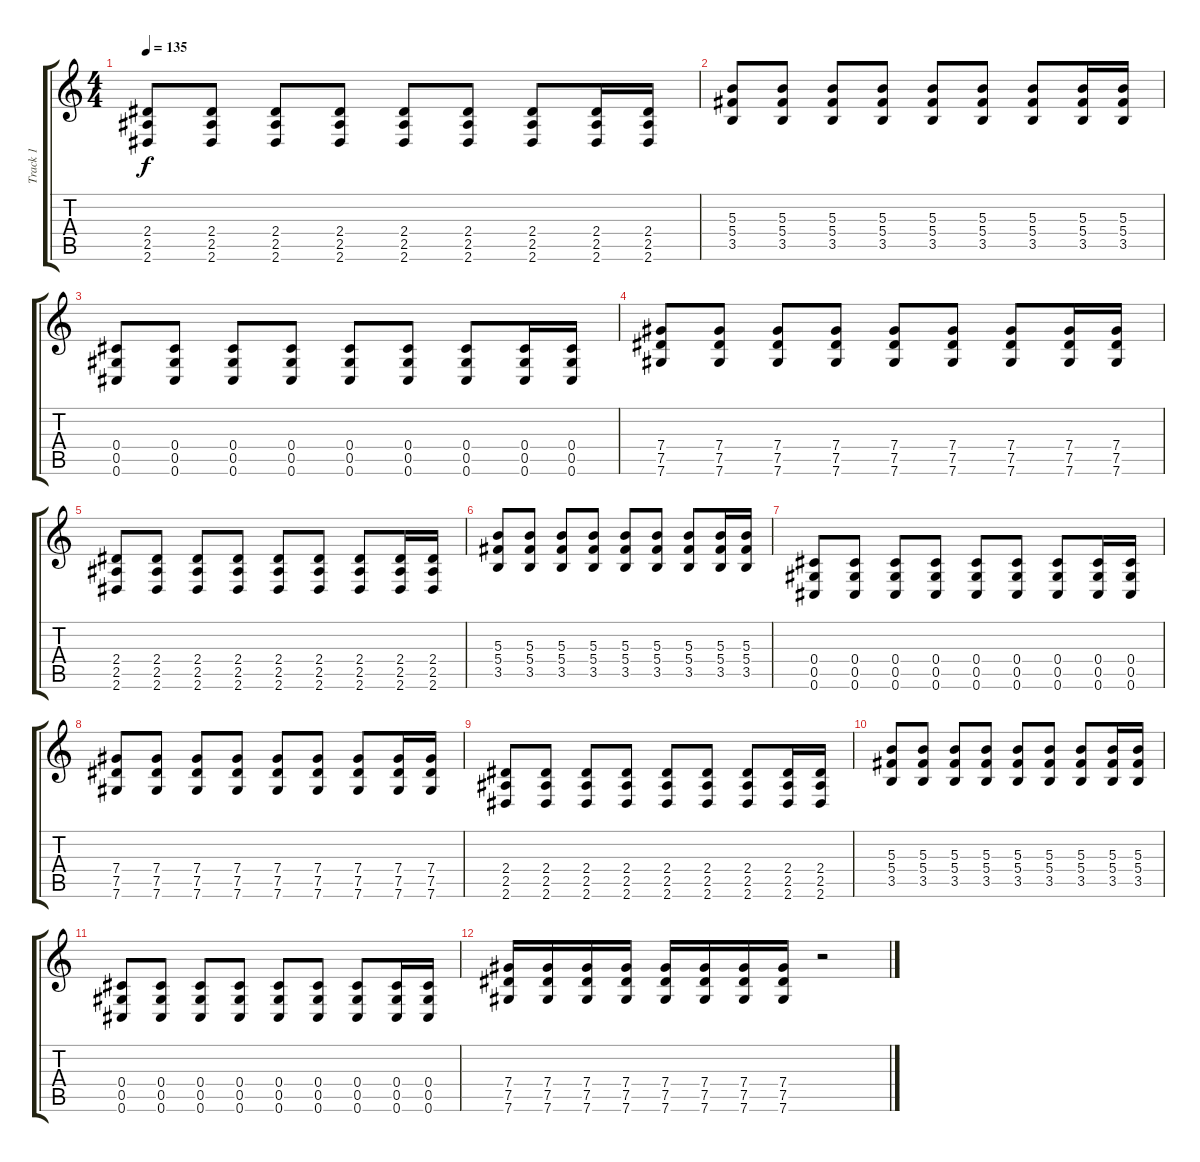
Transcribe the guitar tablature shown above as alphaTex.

\track ("Track 1" "Track 1") {instrument distortionguitar}
\staff {score tabs}
\tuning (Eb4 Bb3 Gb3 Db3 Ab2 Db2) {hide}
\ts (4 4)
\tempo 135
\clef g2
\ks c
(2.4 2.5 2.6).8{dy f} (2.4 2.5 2.6).8 (2.4 2.5 2.6).8 (2.4 2.5 2.6).8 (2.4 2.5 2.6).8 (2.4 2.5 2.6).8 (2.4 2.5 2.6).8 (2.4 2.5 2.6).16 (2.4 2.5 2.6).16 |
(5.3 5.4 3.5).8 (5.3 5.4 3.5).8 (5.3 5.4 3.5).8 (5.3 5.4 3.5).8 (5.3 5.4 3.5).8 (5.3 5.4 3.5).8 (5.3 5.4 3.5).8 (5.3 5.4 3.5).16 (5.3 5.4 3.5).16 |
(0.4 0.5 0.6).8 (0.4 0.5 0.6).8 (0.4 0.5 0.6).8 (0.4 0.5 0.6).8 (0.4 0.5 0.6).8 (0.4 0.5 0.6).8 (0.4 0.5 0.6).8 (0.4 0.5 0.6).16 (0.4 0.5 0.6).16 |
(7.4 7.5 7.6).8 (7.4 7.5 7.6).8 (7.4 7.5 7.6).8 (7.4 7.5 7.6).8 (7.4 7.5 7.6).8 (7.4 7.5 7.6).8 (7.4 7.5 7.6).8 (7.4 7.5 7.6).16 (7.4 7.5 7.6).16 |
(2.4 2.5 2.6).8 (2.4 2.5 2.6).8 (2.4 2.5 2.6).8 (2.4 2.5 2.6).8 (2.4 2.5 2.6).8 (2.4 2.5 2.6).8 (2.4 2.5 2.6).8 (2.4 2.5 2.6).16 (2.4 2.5 2.6).16 |
(5.3 5.4 3.5).8 (5.3 5.4 3.5).8 (5.3 5.4 3.5).8 (5.3 5.4 3.5).8 (5.3 5.4 3.5).8 (5.3 5.4 3.5).8 (5.3 5.4 3.5).8 (5.3 5.4 3.5).16 (5.3 5.4 3.5).16 |
(0.4 0.5 0.6).8 (0.4 0.5 0.6).8 (0.4 0.5 0.6).8 (0.4 0.5 0.6).8 (0.4 0.5 0.6).8 (0.4 0.5 0.6).8 (0.4 0.5 0.6).8 (0.4 0.5 0.6).16 (0.4 0.5 0.6).16 |
(7.4 7.5 7.6).8 (7.4 7.5 7.6).8 (7.4 7.5 7.6).8 (7.4 7.5 7.6).8 (7.4 7.5 7.6).8 (7.4 7.5 7.6).8 (7.4 7.5 7.6).8 (7.4 7.5 7.6).16 (7.4 7.5 7.6).16 |
(2.4 2.5 2.6).8 (2.4 2.5 2.6).8 (2.4 2.5 2.6).8 (2.4 2.5 2.6).8 (2.4 2.5 2.6).8 (2.4 2.5 2.6).8 (2.4 2.5 2.6).8 (2.4 2.5 2.6).16 (2.4 2.5 2.6).16 |
(5.3 5.4 3.5).8 (5.3 5.4 3.5).8 (5.3 5.4 3.5).8 (5.3 5.4 3.5).8 (5.3 5.4 3.5).8 (5.3 5.4 3.5).8 (5.3 5.4 3.5).8 (5.3 5.4 3.5).16 (5.3 5.4 3.5).16 |
(0.4 0.5 0.6).8 (0.4 0.5 0.6).8 (0.4 0.5 0.6).8 (0.4 0.5 0.6).8 (0.4 0.5 0.6).8 (0.4 0.5 0.6).8 (0.4 0.5 0.6).8 (0.4 0.5 0.6).16 (0.4 0.5 0.6).16 |
(7.4 7.5 7.6).16 (7.4 7.5 7.6).16 (7.4 7.5 7.6).16 (7.4 7.5 7.6).16 (7.4 7.5 7.6).16 (7.4 7.5 7.6).16 (7.4 7.5 7.6).16 (7.4 7.5 7.6).16 r.2
